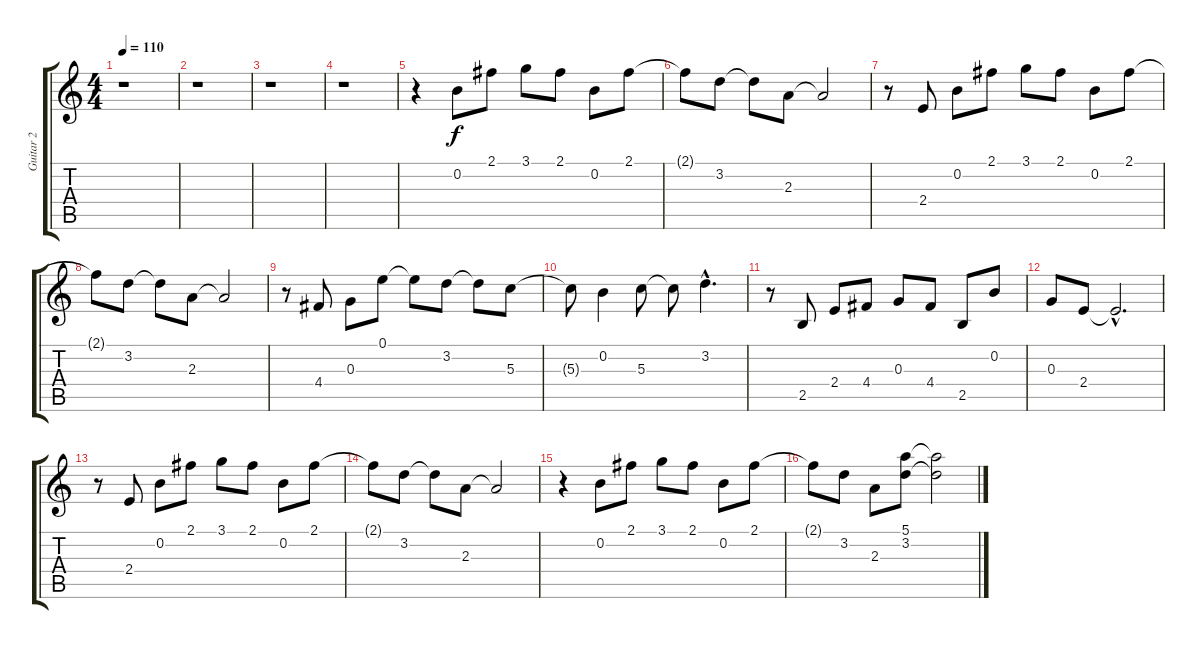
\track ("Guitar 2" "Guitar 2") {instrument electricguitarclean}
\staff {score tabs}
\tuning (E4 B3 G3 D3 A2 E2) {hide}
\ts (4 4)
\tempo 110
\clef g2
\ks c
r.1{dy f} |
r.1 |
r.1 |
r.1 |
r.4 0.2.8 2.1.8 3.1.8 2.1.8 0.2.8 2.1.8 |
2.1{t}.8 3.2.8 3.2{t}.8 2.3.8 2.3{t}.2 |
r.8 2.4.8 0.2.8 2.1.8 3.1.8 2.1.8 0.2.8 2.1.8 |
2.1{t}.8 3.2.8 3.2{t}.8 2.3.8 2.3{t}.2 |
r.8 4.4.8 0.3.8 0.1.8 0.1{t}.8 3.2.8 3.2{t}.8 5.3.8 |
5.3{t}.8 0.2.4 5.3.8 5.3{t}.8 3.2{hac}.4{d} |
r.8 2.5.8 2.4.8 4.4.8 0.3.8 4.4.8 2.5.8 0.2.8 |
0.3.8 2.4.8 2.4{hac t}.2{d} |
r.8 2.4.8 0.2.8 2.1.8 3.1.8 2.1.8 0.2.8 2.1.8 |
2.1{t}.8 3.2.8 3.2{t}.8 2.3.8 2.3{t}.2 |
r.4 0.2.8 2.1.8 3.1.8 2.1.8 0.2.8 2.1.8 |
2.1{t}.8 3.2.8 2.3.8 (5.1 3.2).8 (5.1{t} 3.2{t}).2
